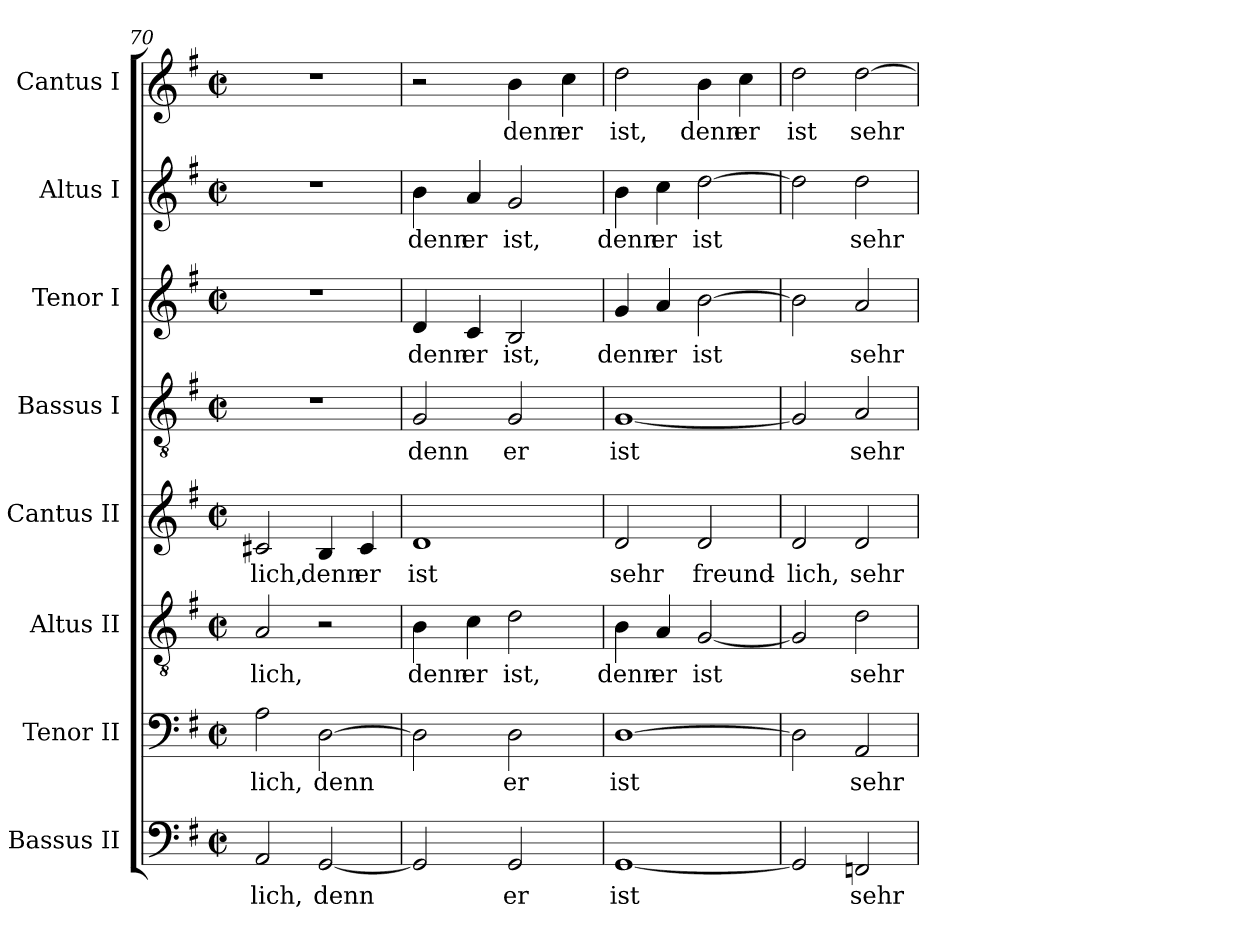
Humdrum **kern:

**kern	**text	**kern	**text	**kern	**text	**kern	**text	**kern	**text	**kern	**text	**kern	**text	**kern	**text
*part8	*part8	*part7	*part7	*part6	*part6	*part5	*part5	*part4	*part4	*part3	*part3	*part2	*part2	*part1	*part1
*staff8	*staff8	*staff7	*staff7	*staff6	*staff6	*staff5	*staff5	*staff4	*staff4	*staff3	*staff3	*staff2	*staff2	*staff1	*staff1
*I"Bassus II	*	*I"Tenor II	*	*I"Altus II	*	*I"Cantus II	*	*I"Bassus I	*	*I"Tenor I	*	*I"Altus I	*	*I"Cantus I	*
*I'B2	*	*I'T2	*	*I'A2	*	*I'C2	*	*I'B1	*	*I'T1	*	*I'A1	*	*I'C1	*
!!LO:LB:g=z
*clefF4	*	*clefF4	*	*clefGv2	*	*clefG2	*	*clefGv2	*	*clefG2	*	*clefG2	*	*clefG2	*
*k[f#]	*	*k[f#]	*	*k[f#]	*	*k[f#]	*	*k[f#]	*	*k[f#]	*	*k[f#]	*	*k[f#]	*
*G:	*	*G:	*	*G:	*	*G:	*	*G:	*	*G:	*	*G:	*	*G:	*
*M2/2	*	*M2/2	*	*M2/2	*	*M2/2	*	*M2/2	*	*M2/2	*	*M2/2	*	*M2/2	*
*met(c|)	*	*met(c|)	*	*met(c|)	*	*met(c|)	*	*met(c|)	*	*met(c|)	*	*met(c|)	*	*met(c|)	*
=70	=70	=70	=70	=70	=70	=70	=70	=70	=70	=70	=70	=70	=70	=70	=70
!	!LO:LY:b	!	!	!	!	!	!	!	!	!	!	!	!	!	!
!	!	!	!LO:LY:b	!	!	!	!	!	!	!	!	!	!	!	!
!	!	!	!	!	!LO:LY:b	!	!	!	!	!	!	!	!	!	!
!	!	!	!	!	!	!	!LO:LY:b	!	!	!	!	!	!	!	!
2AA/	-lich,	2A\	-lich,	2A/	-lich,	2c#X/	-lich,	1r	.	1r	.	1r	.	1r	.
!	!LO:LY:b	!	!	!	!	!	!	!	!	!	!	!	!	!	!
!	!	!	!LO:LY:b	!	!	!	!	!	!	!	!	!	!	!	!
!	!	!	!	!	!	!	!LO:LY:b	!	!	!	!	!	!	!	!
[2GG/	denn	[2D\	denn	2r	.	4B/	denn	.	.	.	.	.	.	.	.
!	!	!	!	!	!	!	!LO:LY:b	!	!	!	!	!	!	!	!
.	.	.	.	.	.	4c#/	er	.	.	.	.	.	.	.	.
=71	=71	=71	=71	=71	=71	=71	=71	=71	=71	=71	=71	=71	=71	=71	=71
!	!	!	!	!	!LO:LY:b	!	!	!	!	!	!	!	!	!	!
!	!	!	!	!	!	!	!LO:LY:b	!	!	!	!	!	!	!	!
!	!	!	!	!	!	!	!	!	!LO:LY:b	!	!	!	!	!	!
!	!	!	!	!	!	!	!	!	!	!	!LO:LY:b	!	!	!	!
!	!	!	!	!	!	!	!	!	!	!	!	!	!LO:LY:b	!	!
2GG/]	.	2D\]	.	4B\	denn	1d	ist	2G/	denn	4d/	denn	4b\	denn	2r	.
!	!	!	!	!	!LO:LY:b	!	!	!	!	!	!	!	!	!	!
!	!	!	!	!	!	!	!	!	!	!	!LO:LY:b	!	!	!	!
!	!	!	!	!	!	!	!	!	!	!	!	!	!LO:LY:b	!	!
.	.	.	.	4c\	er	.	.	.	.	4c/	er	4a/	er	.	.
!	!LO:LY:b	!	!	!	!	!	!	!	!	!	!	!	!	!	!
!	!	!	!LO:LY:b	!	!	!	!	!	!	!	!	!	!	!	!
!	!	!	!	!	!LO:LY:b	!	!	!	!	!	!	!	!	!	!
!	!	!	!	!	!	!	!	!	!LO:LY:b	!	!	!	!	!	!
!	!	!	!	!	!	!	!	!	!	!	!LO:LY:b	!	!	!	!
!	!	!	!	!	!	!	!	!	!	!	!	!	!LO:LY:b	!	!
!	!	!	!	!	!	!	!	!	!	!	!	!	!	!	!LO:LY:b
2GG/	er	2D\	er	2d\	ist,	.	.	2G/	er	2B/	ist,	2g/	ist,	4b\	denn
!	!	!	!	!	!	!	!	!	!	!	!	!	!	!	!LO:LY:b
.	.	.	.	.	.	.	.	.	.	.	.	.	.	4cc\	er
=72	=72	=72	=72	=72	=72	=72	=72	=72	=72	=72	=72	=72	=72	=72	=72
!	!LO:LY:b	!	!	!	!	!	!	!	!	!	!	!	!	!	!
!	!	!	!LO:LY:b	!	!	!	!	!	!	!	!	!	!	!	!
!	!	!	!	!	!LO:LY:b	!	!	!	!	!	!	!	!	!	!
!	!	!	!	!	!	!	!LO:LY:b	!	!	!	!	!	!	!	!
!	!	!	!	!	!	!	!	!	!LO:LY:b	!	!	!	!	!	!
!	!	!	!	!	!	!	!	!	!	!	!LO:LY:b	!	!	!	!
!	!	!	!	!	!	!	!	!	!	!	!	!	!LO:LY:b	!	!
!	!	!	!	!	!	!	!	!	!	!	!	!	!	!	!LO:LY:b
[1GG	ist	[1D	ist	4B\	denn	2d/	sehr	[1G	ist	4g/	denn	4b\	denn	2dd\	ist,
!	!	!	!	!	!LO:LY:b	!	!	!	!	!	!	!	!	!	!
!	!	!	!	!	!	!	!	!	!	!	!LO:LY:b	!	!	!	!
!	!	!	!	!	!	!	!	!	!	!	!	!	!LO:LY:b	!	!
.	.	.	.	4A/	er	.	.	.	.	4a/	er	4cc\	er	.	.
!	!	!	!	!	!LO:LY:b	!	!	!	!	!	!	!	!	!	!
!	!	!	!	!	!	!	!LO:LY:b	!	!	!	!	!	!	!	!
!	!	!	!	!	!	!	!	!	!	!	!LO:LY:b	!	!	!	!
!	!	!	!	!	!	!	!	!	!	!	!	!	!LO:LY:b	!	!
!	!	!	!	!	!	!	!	!	!	!	!	!	!	!	!LO:LY:b
.	.	.	.	[2G/	ist	2d/	freund-	.	.	[2b\	ist	[2dd\	ist	4b\	denn
!	!	!	!	!	!	!	!	!	!	!	!	!	!	!	!LO:LY:b
.	.	.	.	.	.	.	.	.	.	.	.	.	.	4cc\	er
=73	=73	=73	=73	=73	=73	=73	=73	=73	=73	=73	=73	=73	=73	=73	=73
!	!	!	!	!	!	!	!LO:LY:b	!	!	!	!	!	!	!	!
!	!	!	!	!	!	!	!	!	!	!	!	!	!	!	!LO:LY:b
2GG/]	.	2D\]	.	2G/]	.	2d/	-lich,	2G/]	.	2b\]	.	2dd\]	.	2dd\	ist
!	!LO:LY:b	!	!	!	!	!	!	!	!	!	!	!	!	!	!
!	!	!	!LO:LY:b	!	!	!	!	!	!	!	!	!	!	!	!
!	!	!	!	!	!LO:LY:b	!	!	!	!	!	!	!	!	!	!
!	!	!	!	!	!	!	!LO:LY:b	!	!	!	!	!	!	!	!
!	!	!	!	!	!	!	!	!	!LO:LY:b	!	!	!	!	!	!
!	!	!	!	!	!	!	!	!	!	!	!LO:LY:b	!	!	!	!
!	!	!	!	!	!	!	!	!	!	!	!	!	!LO:LY:b	!	!
!	!	!	!	!	!	!	!	!	!	!	!	!	!	!	!LO:LY:b
2FFn/	sehr	2AA/	sehr	2d\	sehr	2d/	sehr	2A/	sehr	2a/	sehr	2dd\	sehr	[2dd\	sehr
=	=	=	=	=	=	=	=	=	=	=	=	=	=	=	=
*-	*-	*-	*-	*-	*-	*-	*-	*-	*-	*-	*-	*-	*-	*-	*-
